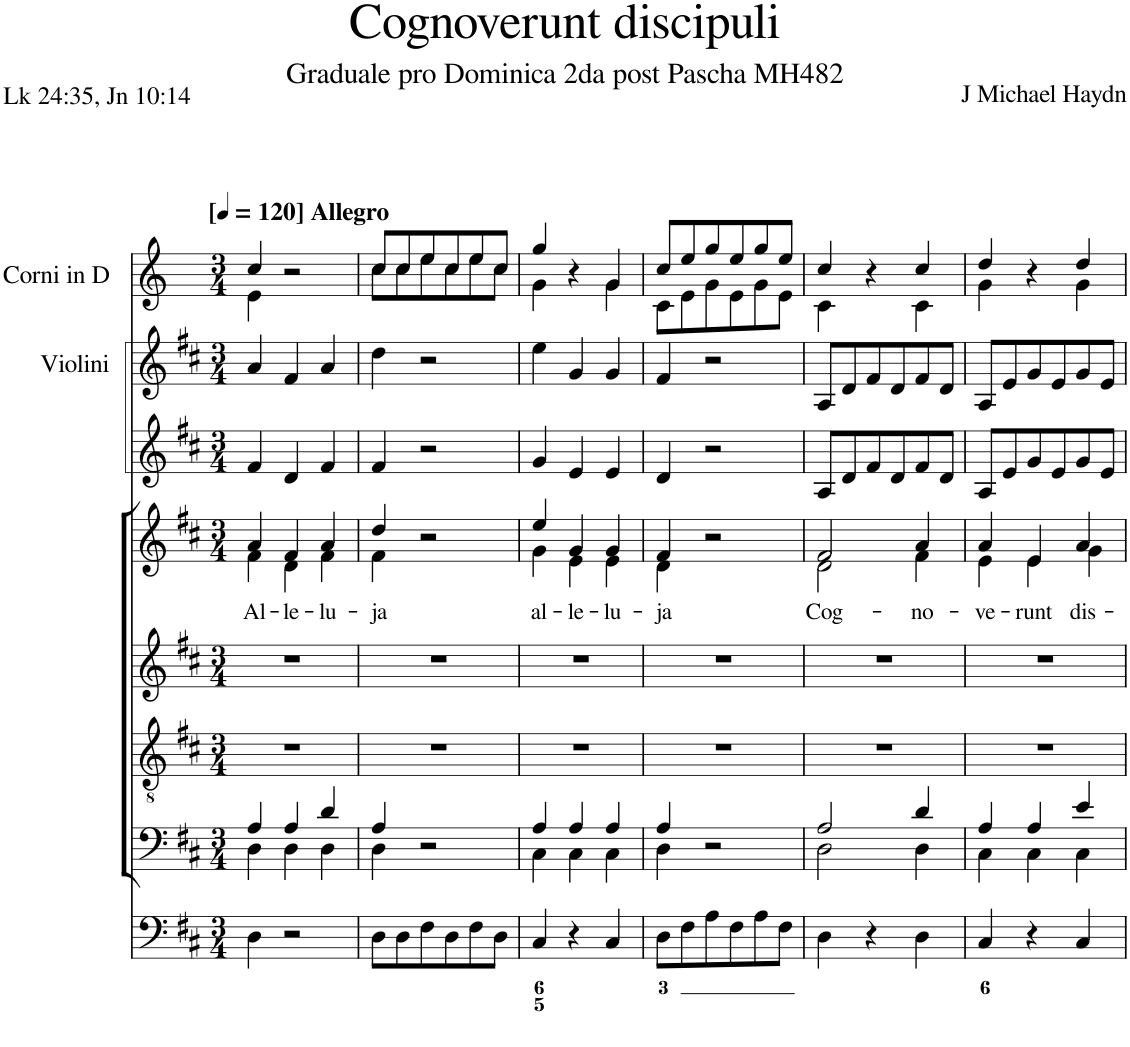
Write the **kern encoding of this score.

**kern	**kern	**kern	**kern	**kern	**text	**kern	**kern	**kern
*part8	*part7	*part6	*part5	*part4	*part4	*part3	*part2	*part1
*staff8	*staff7	*staff6	*staff5	*staff4	*staff4	*staff3	*staff2	*staff1
*I"Organ	*I"Voice	*I"Tenor	*I"Alto	*I"Voice	*	*I"Violin	*I"Violini	*I"Corni in D
*	*	*	*	*	*	*I'Vln	*I'Vln	*
*clefF4	*clefF4	*clefGv2	*clefG2	*clefG2	*	*clefG2	*clefG2	*clefG2
*	*	*	*	*	*	*	*	*Trd6c10
*k[f#c#]	*k[f#c#]	*k[f#c#]	*k[f#c#]	*k[f#c#]	*	*k[f#c#]	*k[f#c#]	*k[]
*M3/4	*M3/4	*M3/4	*M3/4	*M3/4	*	*M3/4	*M3/4	*M3/4
*MM120	*MM120	*MM120	*MM120	*MM120	*	*MM120	*MM120	*MM120
=1	=1	=1	=1	=1	=1	=1	=1	=1
*	*^	*	*	*	*	*	*	*
!	!	!	!	!	!	!	!	!	!LO:TX:a:B:t=[
!	!	!	!	!	!	!	!	!	!LO:TX:a:B:t=] Allegro
!	!	!	!	!	!	!LO:LY:b	!	!	!
*	*	*	*	*	*^	*	*	*	*^
4D\	4A/	4D\	2.r	2.r	4a/	4f#\	Al-	4f#/	4a/	4cc/	4e\
!	!	!	!	!	!	!	!LO:LY:b	!	!	!	!
2r	4A/	4D\	.	.	4f#/	4d\	-le-	4d/	4f#/	2r	2ryy
!	!	!	!	!	!	!	!LO:LY:b	!	!	!	!
.	4d/	4D\	.	.	4a/	4f#\	-lu-	4f#/	4a/	.	.
=2	=2	=2	=2	=2	=2	=2	=2	=2	=2	=2	=2
!	!	!	!	!	!	!	!LO:LY:b	!	!	!	!
8D\L	4A/	4D\	2.r	2.r	4dd/	4f#\	-ja	4f#/	4dd\	8cc/L	8cc\L
8D\	.	.	.	.	.	.	.	.	.	8cc/	8cc\
8F#\	2r	2ryy	.	.	2r	2ryy	.	2r	2r	8ee/	8ee\
8D\	.	.	.	.	.	.	.	.	.	8cc/	8cc\
8F#\	.	.	.	.	.	.	.	.	.	8ee/	8ee\
8D\J	.	.	.	.	.	.	.	.	.	8cc/J	8cc\J
=3	=3	=3	=3	=3	=3	=3	=3	=3	=3	=3	=3
!	!	!	!	!	!	!	!LO:LY:b	!	!	!	!
4C#/	4A/	4C#\	2.r	2.r	4ee/	4g\	al-	4g/	4ee\	4gg/	4g\
!	!	!	!	!	!	!	!LO:LY:b	!	!	!	!
4r	4A/	4C#\	.	.	4g/	4e\	-le-	4e/	4g/	4r	4ryy
!	!	!	!	!	!	!	!LO:LY:b	!	!	!	!
4C#/	4A/	4C#\	.	.	4g/	4e\	-lu-	4e/	4g/	4g/	4g\
=4	=4	=4	=4	=4	=4	=4	=4	=4	=4	=4	=4
!	!	!	!	!	!	!	!LO:LY:b	!	!	!	!
8D\L	4A/	4D\	2.r	2.r	4f#/	4d\	-ja	4d/	4f#/	8cc/L	8c\L
8F#\	.	.	.	.	.	.	.	.	.	8ee/	8e\
8A\	2r	2ryy	.	.	2r	2ryy	.	2r	2r	8gg/	8g\
8F#\	.	.	.	.	.	.	.	.	.	8ee/	8e\
8A\	.	.	.	.	.	.	.	.	.	8gg/	8g\
8F#\J	.	.	.	.	.	.	.	.	.	8ee/J	8e\J
=5	=5	=5	=5	=5	=5	=5	=5	=5	=5	=5	=5
!	!	!	!	!	!	!	!LO:LY:b	!	!	!	!
4D\	2A/	2D\	2.r	2.r	2f#/	2d\	Cog-	8A/L	8A/L	4cc/	4c\
.	.	.	.	.	.	.	.	8d/	8d/	.	.
4r	.	.	.	.	.	.	.	8f#/	8f#/	4r	4ryy
.	.	.	.	.	.	.	.	8d/	8d/	.	.
!	!	!	!	!	!	!	!LO:LY:b	!	!	!	!
4D\	4d/	4D\	.	.	4a/	4f#\	-no-	8f#/	8f#/	4cc/	4c\
.	.	.	.	.	.	.	.	8d/J	8d/J	.	.
=6	=6	=6	=6	=6	=6	=6	=6	=6	=6	=6	=6
!	!	!	!	!	!	!	!LO:LY:b	!	!	!	!
4C#/	4A/	4C#\	2.r	2.r	4a/	4e\	-ve-	8A/L	8A/L	4dd/	4g\
.	.	.	.	.	.	.	.	8e/	8e/	.	.
!	!	!	!	!	!	!	!LO:LY:b	!	!	!	!
4r	4A/	4C#\	.	.	4e/	4e\	-runt	8g/	8g/	4r	4ryy
.	.	.	.	.	.	.	.	8e/	8e/	.	.
!	!	!	!	!	!	!	!LO:LY:b	!	!	!	!
4C#/	4e/	4C#\	.	.	4a/	4g\	dis-	8g/	8g/	4dd/	4g\
.	.	.	.	.	.	.	.	8e/J	8e/J	.	.
*	*v	*v	*	*	*v	*v	*	*	*	*v	*v
=	=	=	=	=	=	=	=	=
*-	*-	*-	*-	*-	*-	*-	*-	*-
